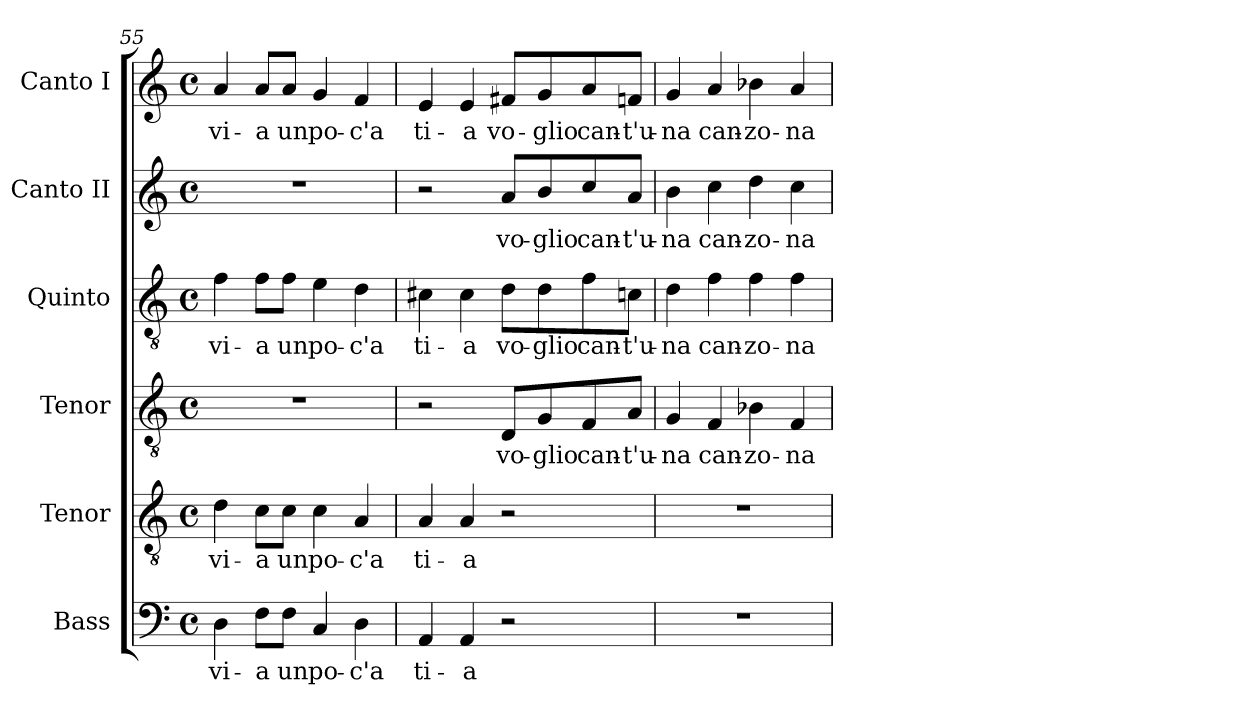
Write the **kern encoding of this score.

**kern	**text	**kern	**text	**kern	**text	**kern	**text	**kern	**text	**kern	**text
*part6	*part6	*part5	*part5	*part4	*part4	*part3	*part3	*part2	*part2	*part1	*part1
*staff6	*staff6	*staff5	*staff5	*staff4	*staff4	*staff3	*staff3	*staff2	*staff2	*staff1	*staff1
*I"Bass	*	*I"Tenor	*	*I"Tenor	*	*I"Quinto	*	*I"Canto II	*	*I"Canto I	*
*I'B.	*	*I'T.	*	*I'T.	*	*I'T.	*	*	*	*	*
*clefF4	*	*clefGv2	*	*clefGv2	*	*clefGv2	*	*clefG2	*	*clefG2	*
*	*	*ITrd7c12	*	*ITrd7c12	*	*ITrd7c12	*	*	*	*	*
*k[]	*	*k[]	*	*k[]	*	*k[]	*	*k[]	*	*k[]	*
*C:	*	*C:	*	*C:	*	*C:	*	*C:	*	*C:	*
*M4/4	*	*M4/4	*	*M4/4	*	*M4/4	*	*M4/4	*	*M4/4	*
*met(c)	*	*met(c)	*	*met(c)	*	*met(c)	*	*met(c)	*	*met(c)	*
=55	=55	=55	=55	=55	=55	=55	=55	=55	=55	=55	=55
!	!LO:LY:b:color=#000000	!	!	!	!	!	!	!	!	!	!
!	!	!	!LO:LY:b:color=#000000	!	!	!	!	!	!	!	!
!	!	!	!	!	!	!	!LO:LY:b:color=#000000	!	!	!	!
!	!	!	!	!	!	!	!	!	!	!	!LO:LY:b:color=#000000
4Di\	-vi-	4Di\	vi-	1r	.	4Fi\	vi-	1r	.	4ai/	vi-
!	!LO:LY:b:color=#000000	!	!	!	!	!	!	!	!	!	!
!	!	!	!LO:LY:b:color=#000000	!	!	!	!	!	!	!	!
!	!	!	!	!	!	!	!LO:LY:b:color=#000000	!	!	!	!
!	!	!	!	!	!	!	!	!	!	!	!LO:LY:b:color=#000000
8Fi\L	-a	8Ci\L	-a	.	.	8Fi\L	-a	.	.	8ai/L	-a
!	!LO:LY:b:color=#000000	!	!	!	!	!	!	!	!	!	!
!	!	!	!LO:LY:b:color=#000000	!	!	!	!	!	!	!	!
!	!	!	!	!	!	!	!LO:LY:b:color=#000000	!	!	!	!
!	!	!	!	!	!	!	!	!	!	!	!LO:LY:b:color=#000000
8Fi\J	un	8Ci\J	un	.	.	8Fi\J	un	.	.	8ai/J	un
!	!LO:LY:b:color=#000000	!	!	!	!	!	!	!	!	!	!
!	!	!	!LO:LY:b:color=#000000	!	!	!	!	!	!	!	!
!	!	!	!	!	!	!	!LO:LY:b:color=#000000	!	!	!	!
!	!	!	!	!	!	!	!	!	!	!	!LO:LY:b:color=#000000
4Ci/	po-	4Ci\	po-	.	.	4Ei\	po-	.	.	4gi/	po-
!	!LO:LY:b:color=#000000	!	!	!	!	!	!	!	!	!	!
!	!	!	!LO:LY:b:color=#000000	!	!	!	!	!	!	!	!
!	!	!	!	!	!	!	!LO:LY:b:color=#000000	!	!	!	!
!	!	!	!	!	!	!	!	!	!	!	!LO:LY:b:color=#000000
4Di\	-c'a	4AAi/	-c'a	.	.	4Di\	-c'a	.	.	4fi/	-c'a
=56	=56	=56	=56	=56	=56	=56	=56	=56	=56	=56	=56
!	!LO:LY:b:color=#000000	!	!	!	!	!	!	!	!	!	!
!	!	!	!LO:LY:b:color=#000000	!	!	!	!	!	!	!	!
!	!	!	!	!	!	!	!LO:LY:b:color=#000000	!	!	!	!
!	!	!	!	!	!	!	!	!	!	!	!LO:LY:b:color=#000000
4AAi/	ti-	4AAi/	ti-	2r	.	4C#Xi\	ti-	2r	.	4ei/	ti-
!	!LO:LY:b:color=#000000	!	!	!	!	!	!	!	!	!	!
!	!	!	!LO:LY:b:color=#000000	!	!	!	!	!	!	!	!
!	!	!	!	!	!	!	!LO:LY:b:color=#000000	!	!	!	!
!	!	!	!	!	!	!	!	!	!	!	!LO:LY:b:color=#000000
4AAi/	-a	4AAi/	-a	.	.	4C#i\	-a	.	.	4ei/	-a
!	!	!	!	!	!LO:LY:b:color=#000000	!	!	!	!	!	!
!	!	!	!	!	!	!	!LO:LY:b:color=#000000	!	!	!	!
!	!	!	!	!	!	!	!	!	!LO:LY:b:color=#000000	!	!
!	!	!	!	!	!	!	!	!	!	!	!LO:LY:b:color=#000000
2r	.	2r	.	8DDi/L	vo-	8Di\L	vo-	8ai/L	vo-	8f#Xi/L	vo-
!	!	!	!	!	!LO:LY:b:color=#000000	!	!	!	!	!	!
!	!	!	!	!	!	!	!LO:LY:b:color=#000000	!	!	!	!
!	!	!	!	!	!	!	!	!	!LO:LY:b:color=#000000	!	!
!	!	!	!	!	!	!	!	!	!	!	!LO:LY:b:color=#000000
.	.	.	.	8GGi/	-glio	8Di\	-glio	8bi/	-glio	8gi/	-glio
!	!	!	!	!	!LO:LY:b:color=#000000	!	!	!	!	!	!
!	!	!	!	!	!	!	!LO:LY:b:color=#000000	!	!	!	!
!	!	!	!	!	!	!	!	!	!LO:LY:b:color=#000000	!	!
!	!	!	!	!	!	!	!	!	!	!	!LO:LY:b:color=#000000
.	.	.	.	8FFi/	can-	8Fi\	can-	8cci/	can-	8ai/	can-
!	!	!	!	!	!LO:LY:b:color=#000000	!	!	!	!	!	!
!	!	!	!	!	!	!	!LO:LY:b:color=#000000	!	!	!	!
!	!	!	!	!	!	!	!	!	!LO:LY:b:color=#000000	!	!
!	!	!	!	!	!	!	!	!	!	!	!LO:LY:b:color=#000000
.	.	.	.	8AAi/J	-t'u-	8Ci\J	-t'u-	8ai/J	-t'u-	8fi/J	-t'u-
=57	=57	=57	=57	=57	=57	=57	=57	=57	=57	=57	=57
!	!	!	!	!	!LO:LY:b:color=#000000	!	!	!	!	!	!
!	!	!	!	!	!	!	!LO:LY:b:color=#000000	!	!	!	!
!	!	!	!	!	!	!	!	!	!LO:LY:b:color=#000000	!	!
!	!	!	!	!	!	!	!	!	!	!	!LO:LY:b:color=#000000
1r	.	1r	.	4GGi/	-na	4Di\	-na	4bi\	-na	4gi/	-na
!	!	!	!	!	!LO:LY:b:color=#000000	!	!	!	!	!	!
!	!	!	!	!	!	!	!LO:LY:b:color=#000000	!	!	!	!
!	!	!	!	!	!	!	!	!	!LO:LY:b:color=#000000	!	!
!	!	!	!	!	!	!	!	!	!	!	!LO:LY:b:color=#000000
.	.	.	.	4FFi/	can-	4Fi\	can-	4cci\	can-	4ai/	can-
!	!	!	!	!	!LO:LY:b:color=#000000	!	!	!	!	!	!
!	!	!	!	!	!	!	!LO:LY:b:color=#000000	!	!	!	!
!	!	!	!	!	!	!	!	!	!LO:LY:b:color=#000000	!	!
!	!	!	!	!	!	!	!	!	!	!	!LO:LY:b:color=#000000
.	.	.	.	4BB-i\	-zo-	4Fi\	-zo-	4ddi\	-zo-	4b-Xi\	-zo-
!	!	!	!	!	!LO:LY:b:color=#000000	!	!	!	!	!	!
!	!	!	!	!	!	!	!LO:LY:b:color=#000000	!	!	!	!
!	!	!	!	!	!	!	!	!	!LO:LY:b:color=#000000	!	!
!	!	!	!	!	!	!	!	!	!	!	!LO:LY:b:color=#000000
.	.	.	.	4FFi/	-na	4Fi\	-na	4cci\	-na	4ai/	-na
=	=	=	=	=	=	=	=	=	=	=	=
*-	*-	*-	*-	*-	*-	*-	*-	*-	*-	*-	*-
